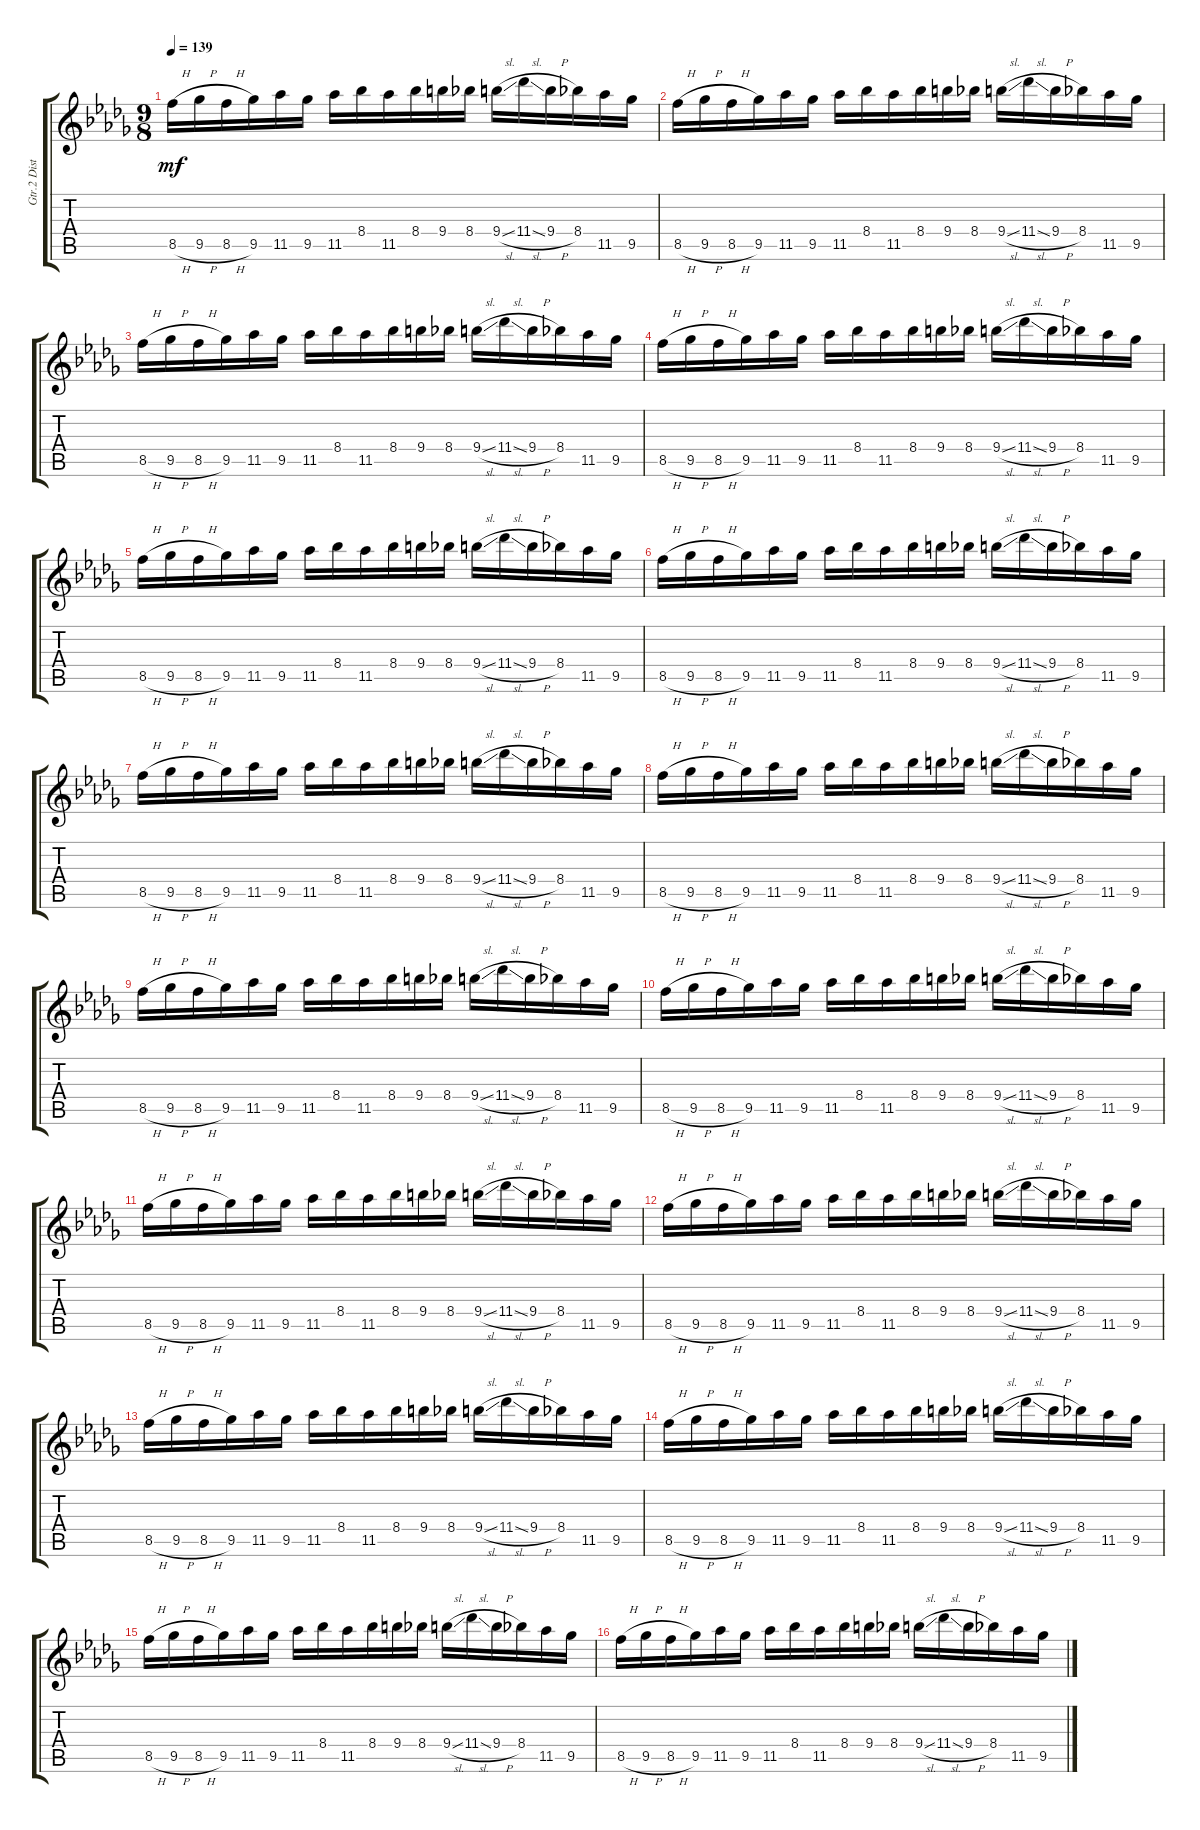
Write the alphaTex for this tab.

\track ("Gtr.2 Distortion Gtr." "Gtr.2 Dist") {instrument distortionguitar}
\staff {score tabs}
\tuning (E4 B3 G3 D4 A3 E3) {hide}
\ts (9 8)
\tempo 139
\clef g2
\ks db
8.5{h}.16{dy mf} 9.5{h}.16 8.5{h}.16 9.5.16 11.5.16 9.5.16 11.5.16 8.4.16 11.5.16 8.4.16 9.4.16 8.4.16 9.4{sl}.16 11.4{sl}.16 9.4{h}.16 8.4.16 11.5.16 9.5.16 |
8.5{h}.16 9.5{h}.16 8.5{h}.16 9.5.16 11.5.16 9.5.16 11.5.16 8.4.16 11.5.16 8.4.16 9.4.16 8.4.16 9.4{sl}.16 11.4{sl}.16 9.4{h}.16 8.4.16 11.5.16 9.5.16 |
8.5{h}.16 9.5{h}.16 8.5{h}.16 9.5.16 11.5.16 9.5.16 11.5.16 8.4.16 11.5.16 8.4.16 9.4.16 8.4.16 9.4{sl}.16 11.4{sl}.16 9.4{h}.16 8.4.16 11.5.16 9.5.16 |
8.5{h}.16 9.5{h}.16 8.5{h}.16 9.5.16 11.5.16 9.5.16 11.5.16 8.4.16 11.5.16 8.4.16 9.4.16 8.4.16 9.4{sl}.16 11.4{sl}.16 9.4{h}.16 8.4.16 11.5.16 9.5.16 |
8.5{h}.16 9.5{h}.16 8.5{h}.16 9.5.16 11.5.16 9.5.16 11.5.16 8.4.16 11.5.16 8.4.16 9.4.16 8.4.16 9.4{sl}.16 11.4{sl}.16 9.4{h}.16 8.4.16 11.5.16 9.5.16 |
8.5{h}.16 9.5{h}.16 8.5{h}.16 9.5.16 11.5.16 9.5.16 11.5.16 8.4.16 11.5.16 8.4.16 9.4.16 8.4.16 9.4{sl}.16 11.4{sl}.16 9.4{h}.16 8.4.16 11.5.16 9.5.16 |
8.5{h}.16 9.5{h}.16 8.5{h}.16 9.5.16 11.5.16 9.5.16 11.5.16 8.4.16 11.5.16 8.4.16 9.4.16 8.4.16 9.4{sl}.16 11.4{sl}.16 9.4{h}.16 8.4.16 11.5.16 9.5.16 |
8.5{h}.16 9.5{h}.16 8.5{h}.16 9.5.16 11.5.16 9.5.16 11.5.16 8.4.16 11.5.16 8.4.16 9.4.16 8.4.16 9.4{sl}.16 11.4{sl}.16 9.4{h}.16 8.4.16 11.5.16 9.5.16 |
8.5{h}.16 9.5{h}.16 8.5{h}.16 9.5.16 11.5.16 9.5.16 11.5.16 8.4.16 11.5.16 8.4.16 9.4.16 8.4.16 9.4{sl}.16 11.4{sl}.16 9.4{h}.16 8.4.16 11.5.16 9.5.16 |
8.5{h}.16 9.5{h}.16 8.5{h}.16 9.5.16 11.5.16 9.5.16 11.5.16 8.4.16 11.5.16 8.4.16 9.4.16 8.4.16 9.4{sl}.16 11.4{sl}.16 9.4{h}.16 8.4.16 11.5.16 9.5.16 |
8.5{h}.16 9.5{h}.16 8.5{h}.16 9.5.16 11.5.16 9.5.16 11.5.16 8.4.16 11.5.16 8.4.16 9.4.16 8.4.16 9.4{sl}.16 11.4{sl}.16 9.4{h}.16 8.4.16 11.5.16 9.5.16 |
8.5{h}.16 9.5{h}.16 8.5{h}.16 9.5.16 11.5.16 9.5.16 11.5.16 8.4.16 11.5.16 8.4.16 9.4.16 8.4.16 9.4{sl}.16 11.4{sl}.16 9.4{h}.16 8.4.16 11.5.16 9.5.16 |
8.5{h}.16 9.5{h}.16 8.5{h}.16 9.5.16 11.5.16 9.5.16 11.5.16 8.4.16 11.5.16 8.4.16 9.4.16 8.4.16 9.4{sl}.16 11.4{sl}.16 9.4{h}.16 8.4.16 11.5.16 9.5.16 |
8.5{h}.16 9.5{h}.16 8.5{h}.16 9.5.16 11.5.16 9.5.16 11.5.16 8.4.16 11.5.16 8.4.16 9.4.16 8.4.16 9.4{sl}.16 11.4{sl}.16 9.4{h}.16 8.4.16 11.5.16 9.5.16 |
8.5{h}.16 9.5{h}.16 8.5{h}.16 9.5.16 11.5.16 9.5.16 11.5.16 8.4.16 11.5.16 8.4.16 9.4.16 8.4.16 9.4{sl}.16 11.4{sl}.16 9.4{h}.16 8.4.16 11.5.16 9.5.16 |
8.5{h}.16 9.5{h}.16 8.5{h}.16 9.5.16 11.5.16 9.5.16 11.5.16 8.4.16 11.5.16 8.4.16 9.4.16 8.4.16 9.4{sl}.16 11.4{sl}.16 9.4{h}.16 8.4.16 11.5.16 9.5.16
